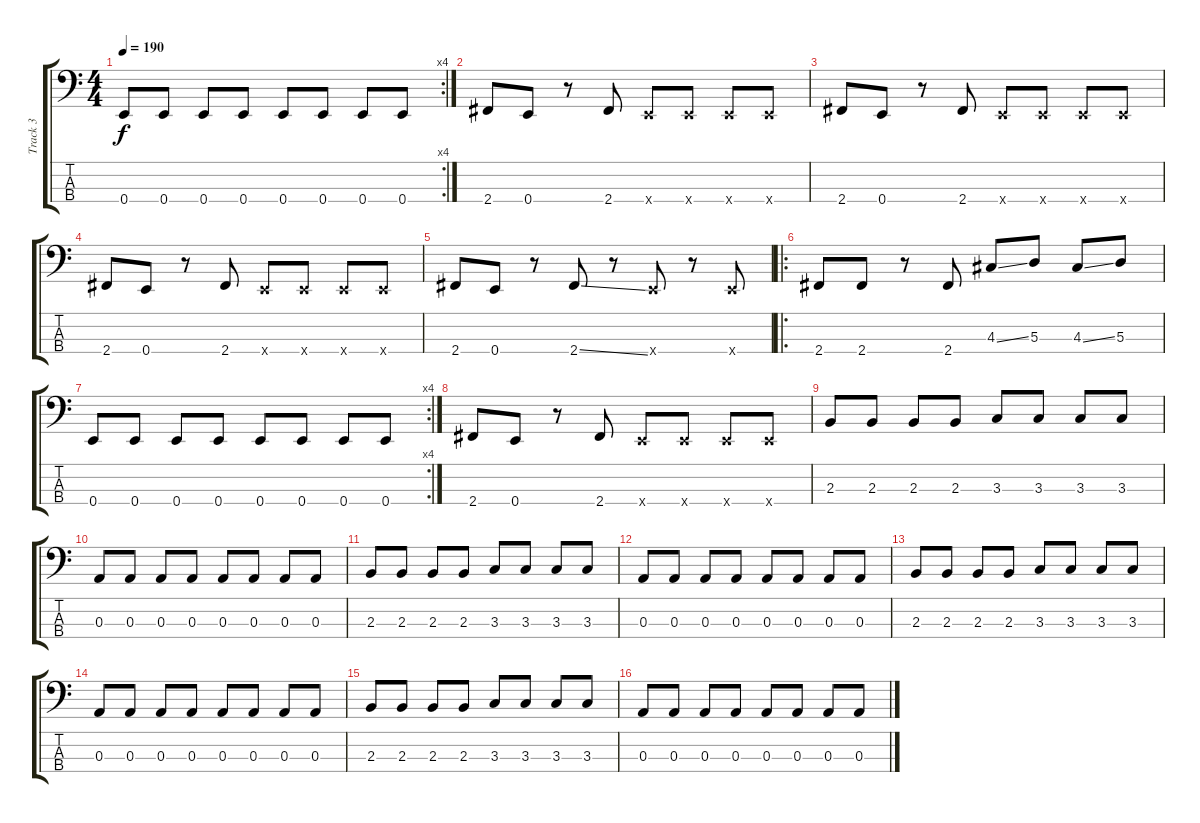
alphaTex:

\track ("Track 3" "Track 3") {instrument electricbasspick}
\staff {score tabs}
\tuning (G2 D2 A1 E1) {hide}
\rc 4
\ts (4 4)
\tempo 190
\clef f4
\ks c
0.4.8{dy f} 0.4.8 0.4.8 0.4.8 0.4.8 0.4.8 0.4.8 0.4.8 |
2.4.8 0.4.8 r.8 2.4.8 0.4{x}.8 0.4{x}.8 0.4{x}.8 0.4{x}.8 |
2.4.8 0.4.8 r.8 2.4.8 0.4{x}.8 0.4{x}.8 0.4{x}.8 0.4{x}.8 |
2.4.8 0.4.8 r.8 2.4.8 0.4{x}.8 0.4{x}.8 0.4{x}.8 0.4{x}.8 |
2.4.8 0.4.8 r.8 2.4{ss}.8 r.8 0.4{x}.8 r.8 0.4{x}.8 |
\ro
2.4.8 2.4.8 r.8 2.4.8 4.3{ss}.8 5.3.8 4.3{ss}.8 5.3.8 |
\rc 4
0.4.8 0.4.8 0.4.8 0.4.8 0.4.8 0.4.8 0.4.8 0.4.8 |
2.4.8 0.4.8 r.8 2.4.8 0.4{x}.8 0.4{x}.8 0.4{x}.8 0.4{x}.8 |
2.3.8 2.3.8 2.3.8 2.3.8 3.3.8 3.3.8 3.3.8 3.3.8 |
0.3.8 0.3.8 0.3.8 0.3.8 0.3.8 0.3.8 0.3.8 0.3.8 |
2.3.8 2.3.8 2.3.8 2.3.8 3.3.8 3.3.8 3.3.8 3.3.8 |
0.3.8 0.3.8 0.3.8 0.3.8 0.3.8 0.3.8 0.3.8 0.3.8 |
2.3.8 2.3.8 2.3.8 2.3.8 3.3.8 3.3.8 3.3.8 3.3.8 |
0.3.8 0.3.8 0.3.8 0.3.8 0.3.8 0.3.8 0.3.8 0.3.8 |
2.3.8 2.3.8 2.3.8 2.3.8 3.3.8 3.3.8 3.3.8 3.3.8 |
0.3.8 0.3.8 0.3.8 0.3.8 0.3.8 0.3.8 0.3.8 0.3.8
